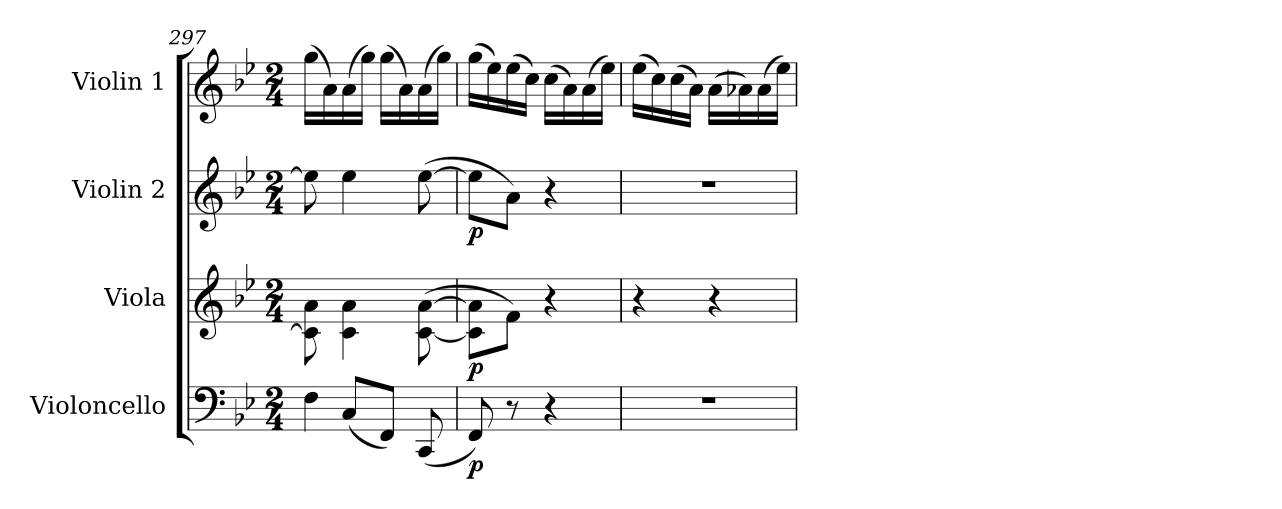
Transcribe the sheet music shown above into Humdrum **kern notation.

**kern	**dynam	**kern	**dynam	**kern	**dynam	**kern
*part4	*part4	*part3	*part3	*part2	*part2	*part1
*staff4	*staff4	*staff3	*staff3	*staff2	*staff2	*staff1
*I"Violoncello	*	*I"Viola	*	*I"Violin 2	*	*I"Violin 1
*I'Vc	*	*I'Vla	*	*I'Vln	*	*I'Vln
*clefF4	*	*clefG2	*	*clefG2	*	*clefG2
*k[b-e-]	*	*k[b-e-]	*	*k[b-e-]	*	*k[b-e-]
*M2/4	*	*M2/4	*	*M2/4	*	*M2/4
=297	=297	=297	=297	=297	=297	=297
8F\J	.	8c\] 8a\	.	8ee-\]	.	(16gg\LL
.	.	.	.	.	.	16a\)
(8C/L	.	4c\ 4a\	.	4ee-\	.	(16a\
.	.	.	.	.	.	16gg\JJ)
8FF/J)	.	.	.	.	.	(16gg\LL
.	.	.	.	.	.	16a\)
(8CC/	.	([8c\ [8a\	.	([8ee-\	.	(16a\
.	.	.	.	.	.	16gg\JJ)
!!LO:LB:g=z
=298	=298	=298	=298	=298	=298	=298
!	!LO:DY:b	!	!LO:DY:b	!	!LO:DY:b	!
8FF/)	p	8c\] 8a\]L	p	8ee-\L]	p	(16gg\LL
.	.	.	.	.	.	16ee-\)
8r	.	8f\J)	.	8a\J)	.	(16ee-\
.	.	.	.	.	.	16cc\JJ)
4r	.	4r	.	4r	.	(16cc\LL
.	.	.	.	.	.	16a\)
.	.	.	.	.	.	(16a\
.	.	.	.	.	.	16ee-\JJ)
=299	=299	=299	=299	=299	=299	=299
2r	.	4r	.	2r	.	(16ee-\LL
.	.	.	.	.	.	16cc\)
.	.	.	.	.	.	(16cc\
.	.	.	.	.	.	16a\JJ)
.	.	4r	.	.	.	(16a\LL
.	.	.	.	.	.	16a-X\)
.	.	.	.	.	.	(16a-\
.	.	.	.	.	.	16ee-\JJ)
=	=	=	=	=	=	=
*-	*-	*-	*-	*-	*-	*-
